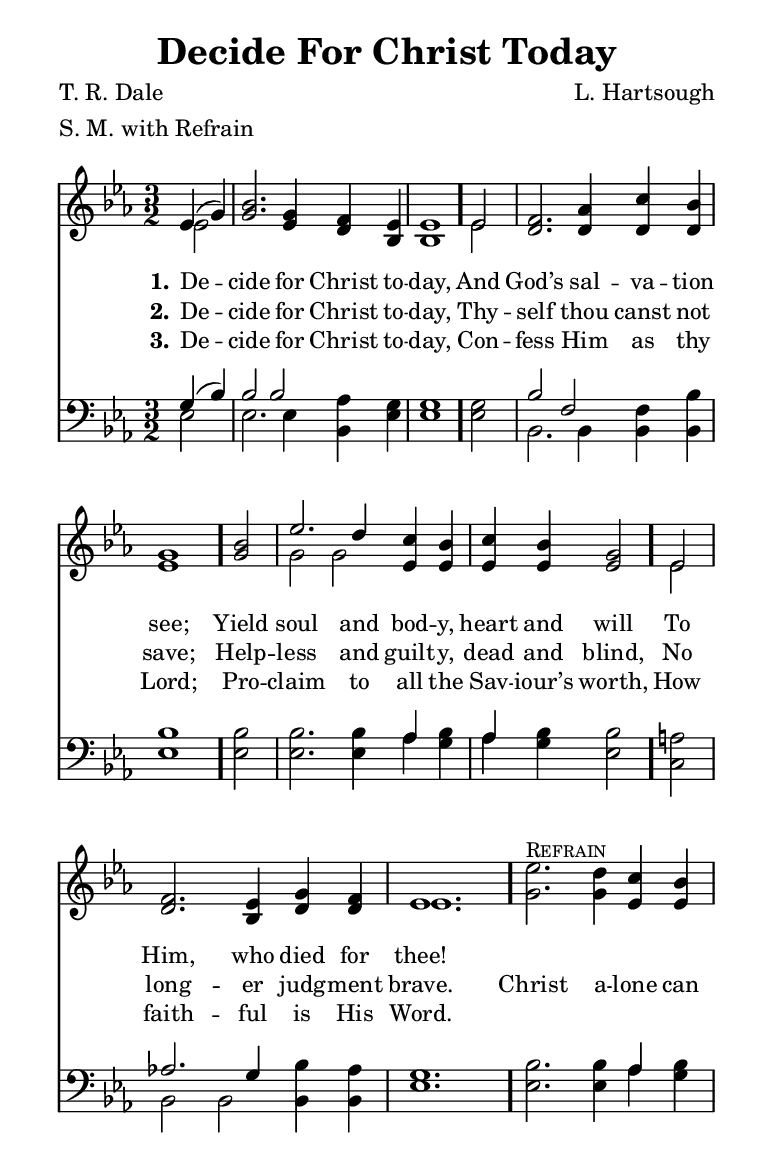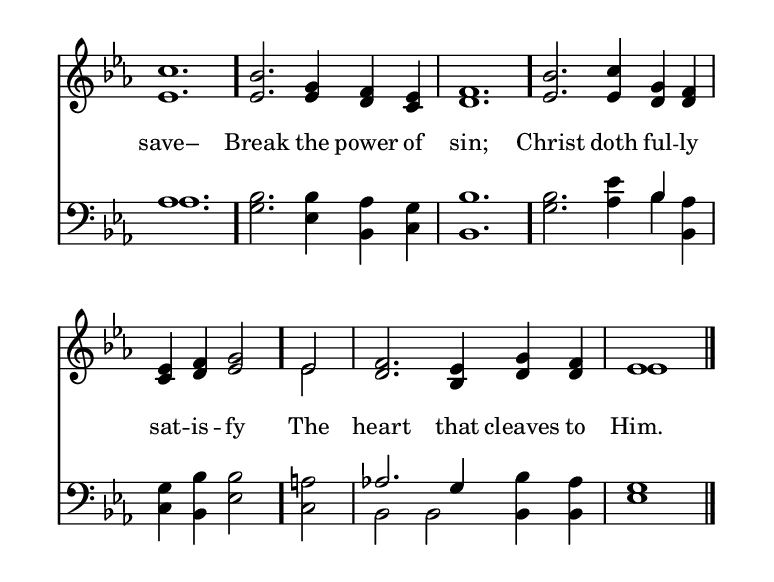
\include "common/global.ily"
\paper {
  \include "common/paper.ily"
  %ragged-bottom = ##t
  %ragged-last-bottom = ##t
  %systems-per-page = ##f
  %page-count = ##f
}

\header{
  %gospel
  hymnnumber = "79"
  title = "Decide For Christ Today"
  tunename = "Welcome Voice"
  meter = "S. M. with Refrain"
  poet = "T. R. Dale"
  composer = "L. Hartsough"
  %copyright = ""
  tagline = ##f
}

% for fermata in MIDI
ta = { \tempo 4=140 }
tb = { \tempo 4=70  }

patternAA = { c4( c4) | c2. c4 c4 c4 | c1 }
patternAB = { c2      | c2. c4 c4 c4 | c1 }
patternAC = { c4( c4) | c2  c2 c4 c4 | c1 }

patternBA = { \patternAB }
patternBB = { c2 | c2 c2 c4 c4 | c1 }

patternCA = { c2 | c2. c4 c4 c4 | c4 c4 c2 }
patternCB = { c2 | c2  c2 c4 c4 | c4 c4 c2 }

patternDA = { c2 | c2. c4 c4 c4 | c1. }
patternDB = { c2 | c2  c2 c4 c4 | c1. }

patternEA = { c2. c4 c4 c4 | c1. }

patternFA = { c2. c4 c4 c4 | c4 c4 c2 }

patternGA = { c2 | c2. c4 c4 c4 | c1 }
patternGB = { c2 | c2  c2 c4 c4 | c1 }

global = {
  \include "common/overrides.ily"
  \override Staff.TimeSignature.style = #'numbered
  \time 3/2
  \override Score.MetronomeMark.transparent = ##t % hide all fermata changes too
  \ta
  \key ees \major
  \partial 2
  \autoBeamOff
}

notesSoprano = {
\global
\relative c' {

  \changePitch \patternAA { ees g | bes g f ees | ees }
  \changePitch \patternBA { ees | f aes c bes | g }
  \changePitch \patternCA { bes | ees d c bes | c bes g }
  \changePitch \patternDA { ees | f ees g f | ees }

  << s^\markup { \small \caps "Refrain" }
  \changePitch \patternEA { ees' d c bes | c } >>
  \changePitch \patternEA { bes g f ees | f }
  \changePitch \patternFA { bes c g f | ees f g }
  \changePitch \patternGA { ees | f ees g f | ees }

  \bar "|."

}
}

notesAlto = {
\global
\relative e' {

  \changePitch \patternAB { ees | g ees d bes | bes }
  \changePitch \patternBA { ees | d d d d | ees }
  \changePitch \patternCB { g | g g ees ees | ees ees ees }
  \changePitch \patternDA { ees | d bes d d | ees }

  \changePitch \patternEA { g g ees ees | ees }
  \changePitch \patternEA { ees ees d c | d }
  \changePitch \patternFA { ees ees d d | c d ees }
  \changePitch \patternGA { ees | d bes d d | ees }

}
}

notesTenor = {
\global
\relative a {

  \changePitch \patternAC { g bes | bes bes aes g | g }
  \changePitch \patternBB { g | bes f f bes | bes }
  \changePitch \patternCA { bes | bes bes aes bes | aes bes bes }
  \changePitch \patternDA { a | aes! g bes aes | g }

  \changePitch \patternEA { bes bes aes bes | aes }
  \changePitch \patternEA { bes bes aes g | bes }
  \changePitch \patternFA { bes ees bes aes | g bes bes }
  \changePitch \patternGA { a | aes! g bes aes | g }

}
}

notesBass = {
\global
\relative f {

  \changePitch \patternAB { ees | ees ees bes ees | ees }
  \changePitch \patternBA { ees | bes bes bes bes | ees }
  \changePitch \patternCA { ees | ees ees aes g | aes g ees }
  \changePitch \patternDB { c | bes bes bes bes | ees }

  \changePitch \patternEA { ees ees aes g | aes }
  \changePitch \patternEA { g ees bes c | bes }
  \changePitch \patternFA { g' aes bes bes, | c bes ees }
  \changePitch \patternGB { c | bes bes bes bes | ees }

}
}

Refrain = \lyricmode {

Christ a -- lone can save– \bar "."
Break the power of sin; \bar "."
Christ doth ful -- ly sat -- is -- fy \bar "."
The heart that cleaves to Him. \bar "."

}

wordsA = \lyricmode {
\set stanza = "1."

De -- cide for Christ to -- day, \bar "."
And God’s sal -- va -- tion see; \bar "." \eogbreak
Yield soul and bod -- y, heart and will \bar "."
To Him, who died for thee! \bar "." \eogbreak

}

wordsB = \lyricmode {
\set stanza = "2."

De -- cide for Christ to -- day,
Thy -- self thou canst not save;
Help -- less and guilt -- y, dead and blind,
No long -- er judg -- ment brave.

\Refrain

}

wordsC = \lyricmode {
\set stanza = "3."

De -- cide for Christ to -- day,
Con -- fess Him as thy Lord;
Pro -- claim to all the Sav -- iour’s worth,
How faith -- ful is His Word.

}

\score {
  \context ChoirStaff <<
    \context Staff = upper <<
      \set Staff.autoBeaming = ##f
      \set ChoirStaff.systemStartDelimiter = #'SystemStartBar
      \set ChoirStaff.printPartCombineTexts = ##f
      \partcombine #'(2 . 9) \notesSoprano \notesAlto
      \context NullVoice = sopranos { \voiceOne << \notesSoprano >> }
      \context NullVoice = altos { \voiceTwo << \notesAlto >> }
      \context Lyrics = one   \lyricsto sopranos \wordsA
      \context Lyrics = two   \lyricsto sopranos \wordsB
      \context Lyrics = three \lyricsto sopranos \wordsC
    >>
    \context Staff = men <<
      \set Staff.autoBeaming = ##f
      \clef bass
      \set ChoirStaff.printPartCombineTexts = ##f
      \partcombine #'(2 . 9) \notesTenor \notesBass
      \context NullVoice = tenors { \voiceOne << \notesTenor >> }
      \context NullVoice = basses { \voiceTwo << \notesBass >> }
    >>
  >>
  \layout {
    \include "common/layout.ily"
  }
  \midi{
    \include "common/midi.ily"
  }
}

\version "2.19.49"  % necessary for upgrading to future LilyPond versions.

% vi:set et ts=2 sw=2 ai nocindent syntax=lilypond:
